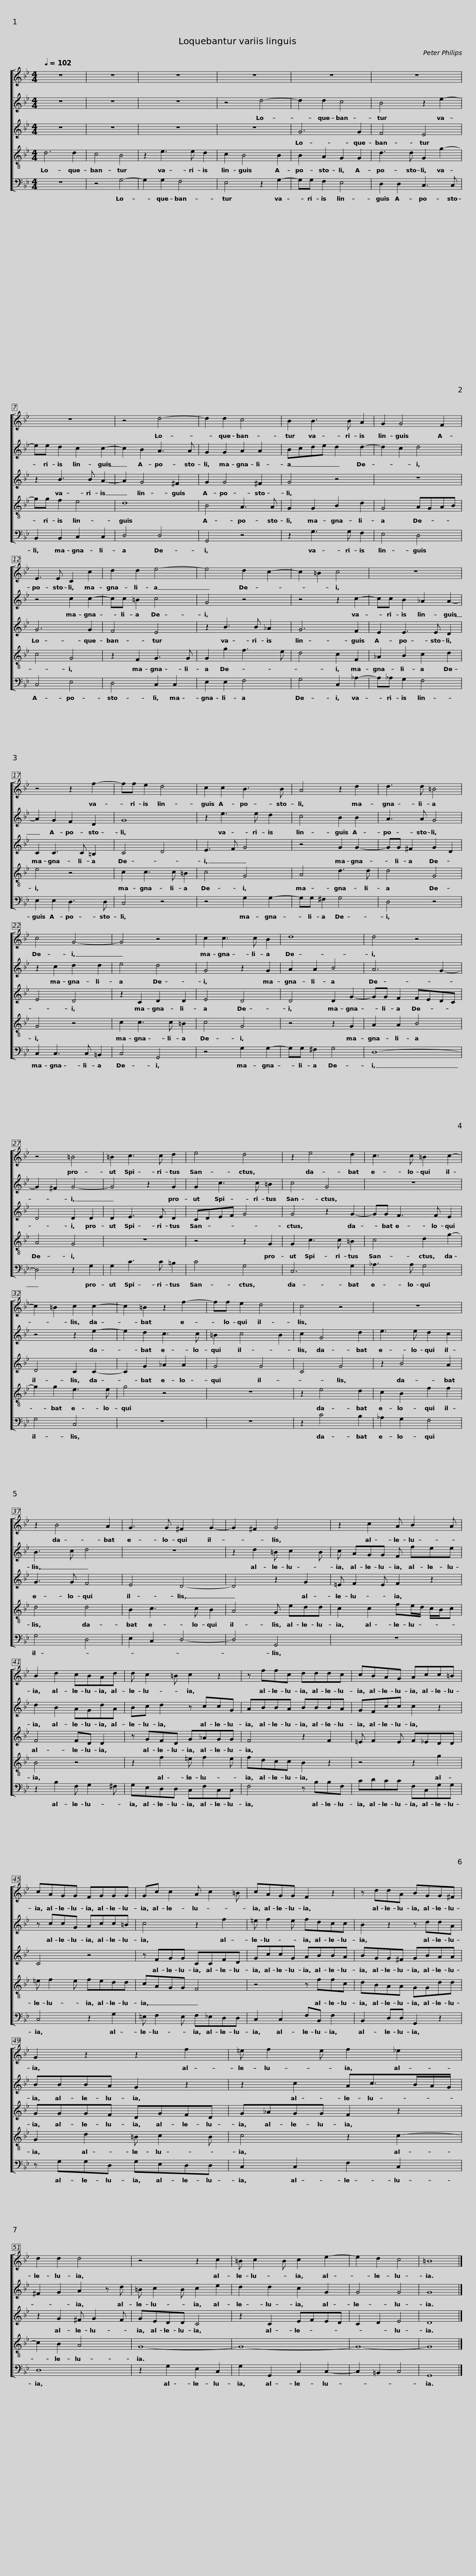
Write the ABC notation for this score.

X:1
%%score [ 1 2 3 4 5 ]
L:1/8
Q:1/4=102
M:4/4
I:linebreak $
K:Bb
V:1 treble
V:2 treble
V:3 treble
V:4 treble-8
V:5 bass
V:1
 z8 | z8 | z8 | z8 | z8 |$ %5
 z8 | z8 | z4 d4- | d2 d2 c4 | B2 B3 B A2 |$ %10
 G2 G4 F2 | E3 E C2 c2 | d2 d2 e4- | e4 d2 c2- | c2 =B2 c4 |$ %15
 z8 | z4 z2 f2- | ff e2 d4 | c2 c2 B3 B | A4 z2 d2 |$ %20
 d3 d =B4 | c4 G4- | G4 z4 | c2 c3 c B2 | d8 |$ %25
 d4 z4 | z4 =B4 | =B2 c3 c d2 | e4 d4 | z2 e4 d2 |$ %30
 c3 c =B2 c2- | c2 =B2 c2 c2- | c2 =B2 z2 f2- | ff e2 d4 | c4 z4 | %35
 z8 |$ z2 B4 A2 | G3 G ^F2 G2- | G2 ^F2 G4 | z2 c2 A B2 A | %40
 B2 d2 cBAd |$ d c2 =B c2 z2 | z ffc dddc | cBAG Acc=B | cAGG FGGG |$ %45
 Gc c2 A c2 =B | cAGG F2 z2 | z ddA BGG^F | G2 z2 z2 f2 |$ =e f2 e f2 _e2 | %50
 d2 d2 d4 | z4 z2 c2 | =B c2 B c2 e2- | e2 d2 c4 | =B8 |] %55
V:2
 z8 | z8 | z8 | z4 d4- | d2 d2 c4 |$ %5
 B4 z2 e2- | ee d2 c2 c2- | c2 B2 A3 A | G2 G2 A2 A2 | Bcde d2 d2- |$ %10
 d2 c2 d4 | z4 c2 c2- | cc =B2 c4 | G4 z4 | z4 z2 c2- |$ %15
 cc B2 _A2 A2- | A2 G2 F2 D2 | G8 | z2 e3 e d2 | c4 B2 B2 |$ %20
 A3 A G4 | z2 c2 d2 d2 | e4 d4 | G4 z2 G2 | A2 A2 B4 |$ %25
 A6 G2- | G2 ^F2 G4- | G4 z2 G2 | G2 c3 c =B2 | c4 G4 |$ %30
 z8 | z4 z2 e2- | e2 d2 c3 c | =B2 c4 B2 | c2 G4 d2 | %35
 e3 e d2 c2 |$ B3 c d4 | z8 | z2 d2 =B c2 B | c AGG F fee | %40
 d2 B2 AGdA |$ Bc d2 z ccG | ABBA BBBA | GFcc c2 z2 | z ccG Acc=B |$ %45
 c4 z2 f2 | =e f2 e fdcc | B2 z2 z ddA | BBBA G2 z2 |$ z2 c2 Ac>BA/G/ | %50
 ^F2 G2 A2 z d | =B c2 B c2 e2 | d2 d2 c2 G2 | G4 G4 | G8 |] %55
V:3
 z8 | z8 | z8 | z8 | G6 G2 |$ %5
 F4 E4 | z2 B3 B A2- | A2 G4 ^F2 | G2 G4 ^F2 | G4 z4 |$ %10
 z8 | G6 G2 | F4 E4 | z2 B3 B _A2 | G6 F2 |$ %15
 E2 E3 E D2 | C2 C3 C =B,2 | C4 D4 | E3 F G4 | z4 G2 G2- |$ %20
 GG ^F2 G2 D2 | E4 D4 | z2 C2 D2 D2 | E4 D4 | D4 D2 G2- |$ %25
 GG F2 FEDC | D4 D2 D2 | D2 E3 E D2 | CDEF G4 | G4 z2 G2- |$ %30
 GG F3 F E2 | D4 C2 C2- | C2 G2 _A2 A2 | G4 G4 | C4 G4 | %35
 z2 B4 A2 |$ G3 G F4 | E4 D4- | D4 z2 G2 | =E F2 E F2 z2 | %40
 F4 FD D2 |$ z GFD G_AGG | F4 z2 F2 | =E F2 E F_EDD | C4 z4 |$ %45
 z FGG CCFD | GccG ABBA | BGG^F GBAA | GGGF DGFD |$ G_AGG F2 z2 | %50
 z2 G2 ^F G2 F | GEDD C4 | z2 C2 EFED | C2 D2 E4 | D8 |] %55
V:4
 d6 d2 | c4 B4 | z2 e3 e d2 | c2 B4 B2 | B2 A2 G2 G2 |$ %5
 d3 d G2 g2- | gg f2 e4 | d8 | B4 A3 A | G2 G2 B2 d2 |$ %10
 G4 AGAB | c4 G4 | z2 F2 G3 G | G2 g2 f3 e | d4 c2 F2 |$ %15
 _A2 B2 c2 d2 | e4 z4 | c2 c3 c =B2 | c4 G4 | A4 d3 d |$ %20
 d4 G4 | G4 z4 | c2 c3 c =B2 | c4 G4 | z4 z2 G2 |$ %25
 A2 A2 B4 | A4 G4 | z8 | z4 z2 G2 | G2 c3 c =B2 |$ %30
 c4 d2 g2- | g2 g2 e3 e | g4 z4 | z8 | z2 e4 d2 | %35
 c2 B2 f2 f2 |$ d4 d4 | B2 c3 c B2 | A4 G edd | c2 c2 fe/d/ c/B/c | %40
 B4 z4 |$ z2 f2 =e f2 e | fdcc B2 z2 | z4 z2 g2 | =e f2 e fedd |$ %45
 cAGG F4 | z4 z ffc | dBAA GGdd | G2 d2 =B c2 B |$ c4 z2 c2- | %50
 c2 B2 A4 | G8- | G8- | G8- | G8 |] %55
V:5
 z8 | z4 G,4- | G,2 G,2 F,4 | E,4 z2 G,2- | G,G, F,2 E,4 |$ %5
 D,2 D,2 C,3 C, | B,,2 B,,2 C,2 C,2 | D,4 D,4 | G,,4 z4 | z2 G,3 G, F,2 |$ %10
 E,4 D,4 | C,4 E,4 | D,4 C,2 C,2 | E,2 E,2 F,4 | G,4 C,2 _A,2- |$ %15
 A,_A, G,2 F,4 | E,2 E,2 D,3 D, | C,4 z4 | z4 G,2 G,2- | G,G, ^F,2 G,4 |$ %20
 D,4 z4 | C,2 C,3 C, =B,,2 | C,4 G,,4 | z4 G,2 G,2- | G,G, ^F,2 G,4 |$ %25
 D,8- | D,4 z2 G,2 | G,2 C3 C =B,2 | C4 G,4 | C,6 G,2 |$ %30
 _A,3 A, G,4 | G,4 C,4 | z8 | z8 | z2 C4 B,2 | %35
 _A,2 G,2 F,4 |$ G,4 D,4 | E,2 C,2 D,4- | D,4 G,,4 | z8 | %40
 z2 B,2 F, G,2 ^F, |$ G,E,D,D, C,F,C,C, | F,4 z B,B,F, | CDCC F,C,G,G, | C,4 z2 G,2 |$ %45
 =E, F,2 E, F,_E,D,D, | C,2 C,2 F,B,, F,2 | B,,2 D,D, G,,2 z2 | z G,G,D, G,E,D,D, |$ C,2 C,2 F,2 C,2 | %50
 D,8 | z2 G,2 E,2 C,2 | G,2 G,,2 C,2 C,2- | C,2 =B,,2 C,4 | G,,8 |] %55
